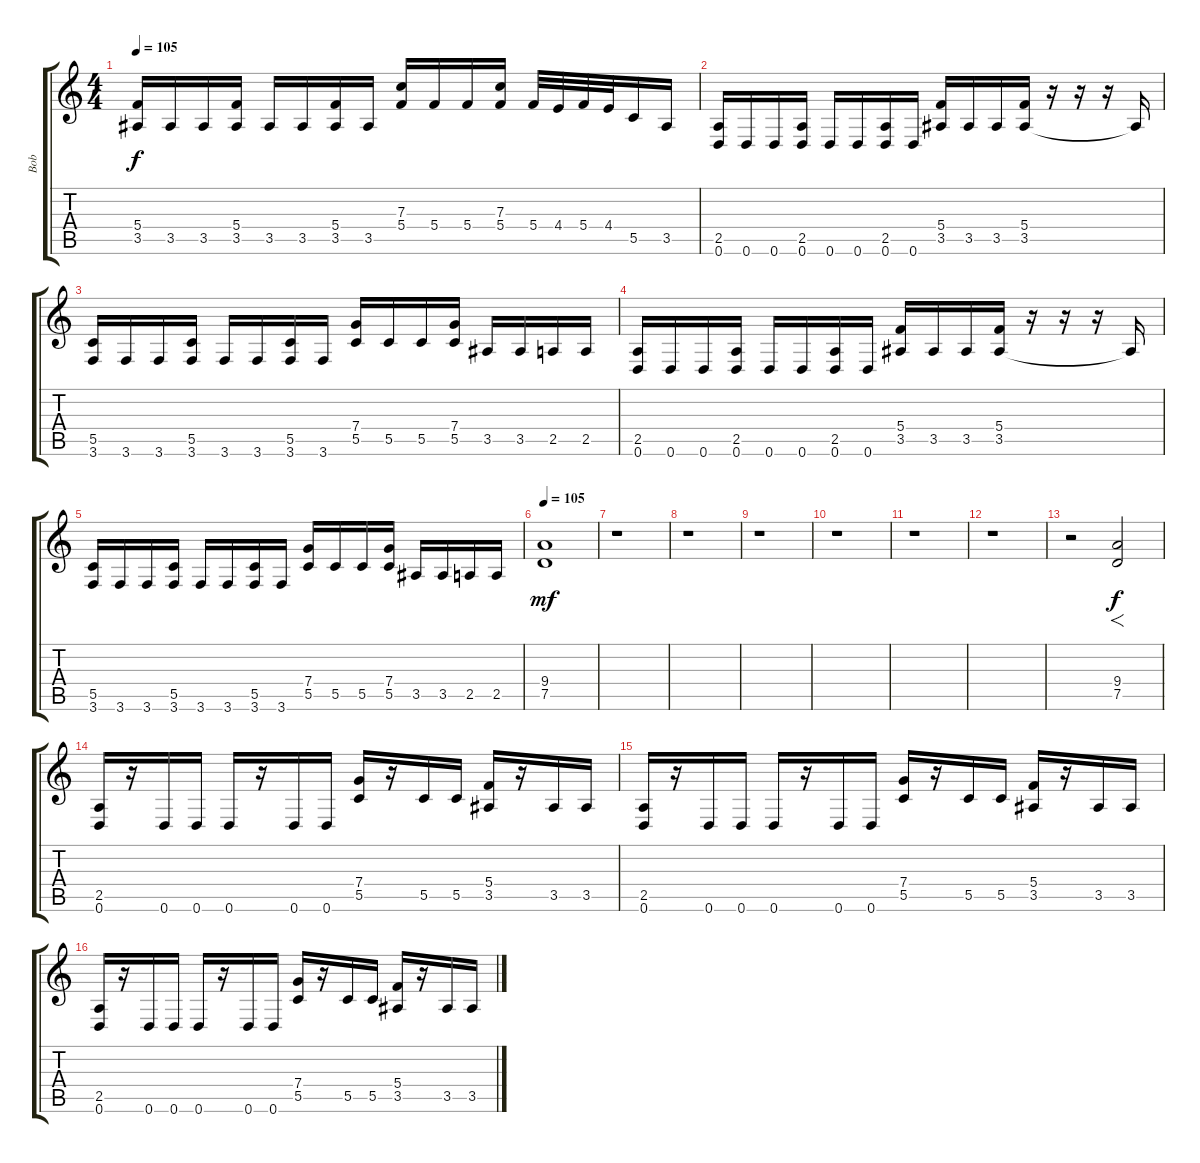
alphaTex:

\track ("Bob" "Bob") {instrument distortionguitar}
\staff {score tabs}
\tuning (D4 A3 F3 C3 G2 D2) {hide}
\ts (4 4)
\tempo 105
\clef g2
\ks c
(5.4 3.5).16{dy f} 3.5.16 3.5.16 (5.4 3.5).16 3.5.16 3.5.16 (5.4 3.5).16 3.5.16 (7.3 5.4).16 5.4.16 5.4.16 (7.3 5.4).16 5.4.32 4.4.32 5.4.32 4.4.32 5.5.16 3.5.16 |
(2.5 0.6).16 0.6.16 0.6.16 (2.5 0.6).16 0.6.16 0.6.16 (2.5 0.6).16 0.6.16 (5.4 3.5).16 3.5.16 3.5.16 (5.4 3.5).16 r.16 r.16 r.16 3.5{t}.16 |
(5.5 3.6).16 3.6.16 3.6.16 (5.5 3.6).16 3.6.16 3.6.16 (5.5 3.6).16 3.6.16 (7.4 5.5).16 5.5.16 5.5.16 (7.4 5.5).16 3.5.16 3.5.16 2.5.16 2.5.16 |
(2.5 0.6).16 0.6.16 0.6.16 (2.5 0.6).16 0.6.16 0.6.16 (2.5 0.6).16 0.6.16 (5.4 3.5).16 3.5.16 3.5.16 (5.4 3.5).16 r.16 r.16 r.16 3.5{t}.16 |
(5.5 3.6).16 3.6.16 3.6.16 (5.5 3.6).16 3.6.16 3.6.16 (5.5 3.6).16 3.6.16 (7.4 5.5).16 5.5.16 5.5.16 (7.4 5.5).16 3.5.16 3.5.16 2.5.16 2.5.16 |
\tempo 105
(9.4 7.5).1{dy mf} |
r.1 |
r.1 |
r.1 |
r.1 |
r.1 |
r.1 |
r.2 (9.4 7.5).2{f dy f} |
(2.5 0.6).16 r.16 0.6.16 0.6.16 0.6.16 r.16 0.6.16 0.6.16 (7.4 5.5).16 r.16 5.5.16 5.5.16 (5.4 3.5).16 r.16 3.5.16 3.5.16 |
(2.5 0.6).16 r.16 0.6.16 0.6.16 0.6.16 r.16 0.6.16 0.6.16 (7.4 5.5).16 r.16 5.5.16 5.5.16 (5.4 3.5).16 r.16 3.5.16 3.5.16 |
(2.5 0.6).16 r.16 0.6.16 0.6.16 0.6.16 r.16 0.6.16 0.6.16 (7.4 5.5).16 r.16 5.5.16 5.5.16 (5.4 3.5).16 r.16 3.5.16 3.5.16
